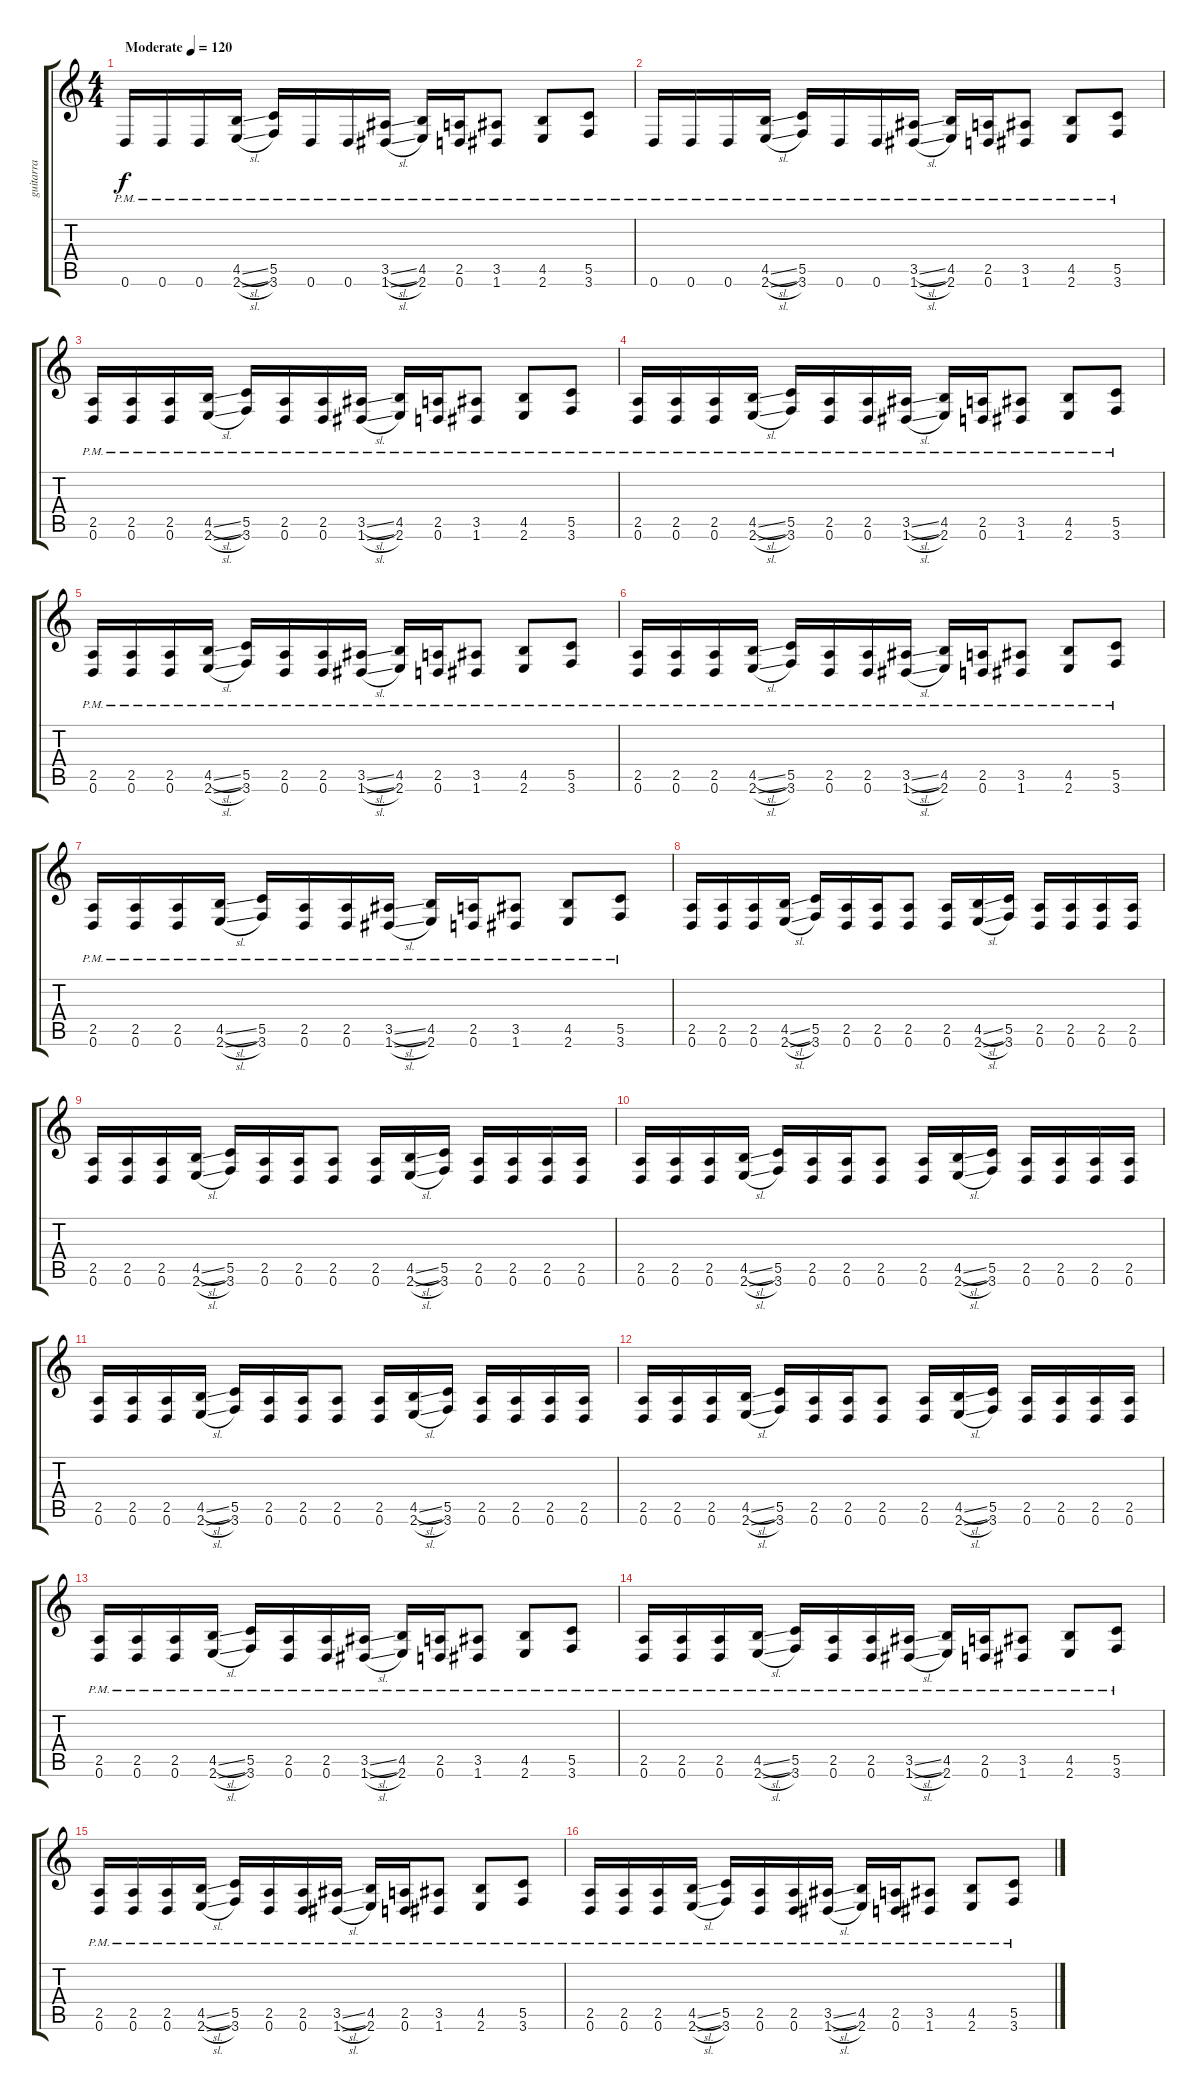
\track ("guitarra" "guitarra") {instrument distortionguitar}
\staff {score tabs}
\tuning (D4 A3 F3 C3 G2 D2) {hide}
\ts (4 4)
\tempo (120 "Moderate")
\clef g2
\ks c
0.6{pm}.16{dy f instrument distortionguitar} 0.6{pm}.16 0.6{pm}.16 (4.5{sl pm} 2.6{sl pm}).16 (5.5{pm} 3.6{pm}).16 0.6{pm}.16 0.6{pm}.16 (3.5{sl pm} 1.6{sl pm}).16 (4.5{pm} 2.6{pm}).16 (2.5{pm} 0.6{pm}).16 (3.5{pm} 1.6{pm}).8 (4.5{pm} 2.6{pm}).8 (5.5{pm} 3.6{pm}).8 |
0.6{pm}.16 0.6{pm}.16 0.6{pm}.16 (4.5{sl pm} 2.6{sl pm}).16 (5.5{pm} 3.6{pm}).16 0.6{pm}.16 0.6{pm}.16 (3.5{sl pm} 1.6{sl pm}).16 (4.5{pm} 2.6{pm}).16 (2.5{pm} 0.6{pm}).16 (3.5{pm} 1.6{pm}).8 (4.5{pm} 2.6{pm}).8 (5.5{pm} 3.6{pm}).8 |
(2.5{pm} 0.6{pm}).16 (2.5{pm} 0.6{pm}).16 (2.5{pm} 0.6{pm}).16 (4.5{sl pm} 2.6{sl pm}).16 (5.5{pm} 3.6{pm}).16 (2.5{pm} 0.6{pm}).16 (2.5{pm} 0.6{pm}).16 (3.5{sl pm} 1.6{sl pm}).16 (4.5{pm} 2.6{pm}).16 (2.5{pm} 0.6{pm}).16 (3.5{pm} 1.6{pm}).8 (4.5{pm} 2.6{pm}).8 (5.5{pm} 3.6{pm}).8 |
(2.5{pm} 0.6{pm}).16 (2.5{pm} 0.6{pm}).16 (2.5{pm} 0.6{pm}).16 (4.5{sl pm} 2.6{sl pm}).16 (5.5{pm} 3.6{pm}).16 (2.5{pm} 0.6{pm}).16 (2.5{pm} 0.6{pm}).16 (3.5{sl pm} 1.6{sl pm}).16 (4.5{pm} 2.6{pm}).16 (2.5{pm} 0.6{pm}).16 (3.5{pm} 1.6{pm}).8 (4.5{pm} 2.6{pm}).8 (5.5{pm} 3.6{pm}).8 |
(2.5{pm} 0.6{pm}).16 (2.5{pm} 0.6{pm}).16 (2.5{pm} 0.6{pm}).16 (4.5{sl pm} 2.6{sl pm}).16 (5.5{pm} 3.6{pm}).16 (2.5{pm} 0.6{pm}).16 (2.5{pm} 0.6{pm}).16 (3.5{sl pm} 1.6{sl pm}).16 (4.5{pm} 2.6{pm}).16 (2.5{pm} 0.6{pm}).16 (3.5{pm} 1.6{pm}).8 (4.5{pm} 2.6{pm}).8 (5.5{pm} 3.6{pm}).8 |
(2.5{pm} 0.6{pm}).16 (2.5{pm} 0.6{pm}).16 (2.5{pm} 0.6{pm}).16 (4.5{sl pm} 2.6{sl pm}).16 (5.5{pm} 3.6{pm}).16 (2.5{pm} 0.6{pm}).16 (2.5{pm} 0.6{pm}).16 (3.5{sl pm} 1.6{sl pm}).16 (4.5{pm} 2.6{pm}).16 (2.5{pm} 0.6{pm}).16 (3.5{pm} 1.6{pm}).8 (4.5{pm} 2.6{pm}).8 (5.5{pm} 3.6{pm}).8 |
(2.5{pm} 0.6{pm}).16 (2.5{pm} 0.6{pm}).16 (2.5{pm} 0.6{pm}).16 (4.5{sl pm} 2.6{sl pm}).16 (5.5{pm} 3.6{pm}).16 (2.5{pm} 0.6{pm}).16 (2.5{pm} 0.6{pm}).16 (3.5{sl pm} 1.6{sl pm}).16 (4.5{pm} 2.6{pm}).16 (2.5{pm} 0.6{pm}).16 (3.5{pm} 1.6{pm}).8 (4.5{pm} 2.6{pm}).8 (5.5{pm} 3.6{pm}).8 |
(2.5 0.6).16 (2.5 0.6).16 (2.5 0.6).16 (4.5{sl} 2.6{sl}).16 (5.5 3.6).16 (2.5 0.6).16 (2.5 0.6).16 (2.5 0.6).8 (2.5 0.6).16 (4.5{sl} 2.6{sl}).16 (5.5 3.6).16 (2.5 0.6).16 (2.5 0.6).16 (2.5 0.6).16 (2.5 0.6).16 |
(2.5 0.6).16 (2.5 0.6).16 (2.5 0.6).16 (4.5{sl} 2.6{sl}).16 (5.5 3.6).16 (2.5 0.6).16 (2.5 0.6).16 (2.5 0.6).8 (2.5 0.6).16 (4.5{sl} 2.6{sl}).16 (5.5 3.6).16 (2.5 0.6).16 (2.5 0.6).16 (2.5 0.6).16 (2.5 0.6).16 |
(2.5 0.6).16 (2.5 0.6).16 (2.5 0.6).16 (4.5{sl} 2.6{sl}).16 (5.5 3.6).16 (2.5 0.6).16 (2.5 0.6).16 (2.5 0.6).8 (2.5 0.6).16 (4.5{sl} 2.6{sl}).16 (5.5 3.6).16 (2.5 0.6).16 (2.5 0.6).16 (2.5 0.6).16 (2.5 0.6).16 |
(2.5 0.6).16 (2.5 0.6).16 (2.5 0.6).16 (4.5{sl} 2.6{sl}).16 (5.5 3.6).16 (2.5 0.6).16 (2.5 0.6).16 (2.5 0.6).8 (2.5 0.6).16 (4.5{sl} 2.6{sl}).16 (5.5 3.6).16 (2.5 0.6).16 (2.5 0.6).16 (2.5 0.6).16 (2.5 0.6).16 |
(2.5 0.6).16 (2.5 0.6).16 (2.5 0.6).16 (4.5{sl} 2.6{sl}).16 (5.5 3.6).16 (2.5 0.6).16 (2.5 0.6).16 (2.5 0.6).8 (2.5 0.6).16 (4.5{sl} 2.6{sl}).16 (5.5 3.6).16 (2.5 0.6).16 (2.5 0.6).16 (2.5 0.6).16 (2.5 0.6).16 |
(2.5{pm} 0.6{pm}).16 (2.5{pm} 0.6{pm}).16 (2.5{pm} 0.6{pm}).16 (4.5{sl pm} 2.6{sl pm}).16 (5.5{pm} 3.6{pm}).16 (2.5{pm} 0.6{pm}).16 (2.5{pm} 0.6{pm}).16 (3.5{sl pm} 1.6{sl pm}).16 (4.5{pm} 2.6{pm}).16 (2.5{pm} 0.6{pm}).16 (3.5{pm} 1.6{pm}).8 (4.5{pm} 2.6{pm}).8 (5.5{pm} 3.6{pm}).8 |
(2.5{pm} 0.6{pm}).16 (2.5{pm} 0.6{pm}).16 (2.5{pm} 0.6{pm}).16 (4.5{sl pm} 2.6{sl pm}).16 (5.5{pm} 3.6{pm}).16 (2.5{pm} 0.6{pm}).16 (2.5{pm} 0.6{pm}).16 (3.5{sl pm} 1.6{sl pm}).16 (4.5{pm} 2.6{pm}).16 (2.5{pm} 0.6{pm}).16 (3.5{pm} 1.6{pm}).8 (4.5{pm} 2.6{pm}).8 (5.5{pm} 3.6{pm}).8 |
(2.5{pm} 0.6{pm}).16 (2.5{pm} 0.6{pm}).16 (2.5{pm} 0.6{pm}).16 (4.5{sl pm} 2.6{sl pm}).16 (5.5{pm} 3.6{pm}).16 (2.5{pm} 0.6{pm}).16 (2.5{pm} 0.6{pm}).16 (3.5{sl pm} 1.6{sl pm}).16 (4.5{pm} 2.6{pm}).16 (2.5{pm} 0.6{pm}).16 (3.5{pm} 1.6{pm}).8 (4.5{pm} 2.6{pm}).8 (5.5{pm} 3.6{pm}).8 |
(2.5{pm} 0.6{pm}).16 (2.5{pm} 0.6{pm}).16 (2.5{pm} 0.6{pm}).16 (4.5{sl pm} 2.6{sl pm}).16 (5.5{pm} 3.6{pm}).16 (2.5{pm} 0.6{pm}).16 (2.5{pm} 0.6{pm}).16 (3.5{sl pm} 1.6{sl pm}).16 (4.5{pm} 2.6{pm}).16 (2.5{pm} 0.6{pm}).16 (3.5{pm} 1.6{pm}).8 (4.5{pm} 2.6{pm}).8 (5.5{pm} 3.6{pm}).8
